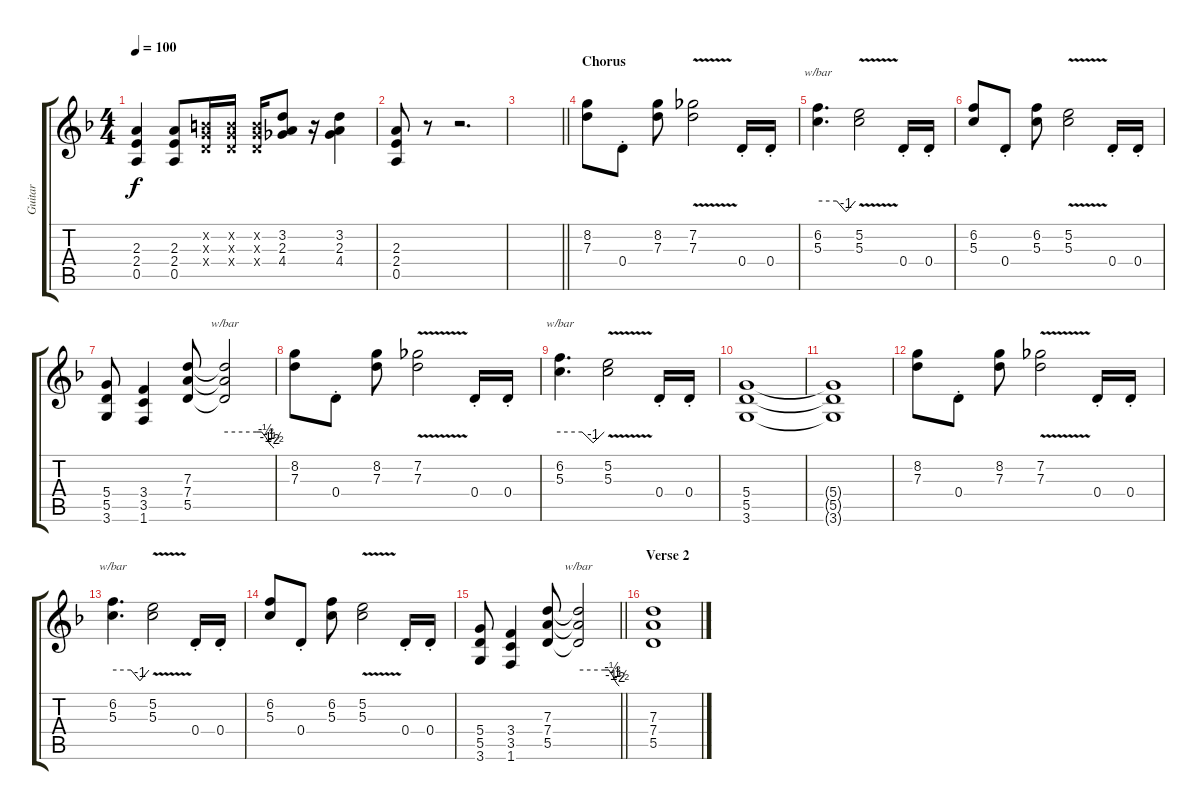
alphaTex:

\track ("Guitar" "Guitar") {instrument distortionguitar}
\staff {score tabs}
\tuning (E4 B3 G3 D3 A2 E2) {hide}
\ts (4 4)
\tempo 100
\clef g2
\ks dminor
(2.3 2.4 0.5).4{dy f} (2.3 2.4 0.5).8 (0.2{x} 0.3{x} 0.4{x}).16 (0.2{x} 0.3{x} 0.4{x}).16 (0.2{x} 0.3{x} 0.4{x}).16 (3.2 2.3 4.4).8 r.16 (3.2 2.3 4.4).4 |
(2.3 2.4 0.5).8 r.8 r.2{d} |
\barLineRight lightlight
|
\section ("" "Chorus")
(8.2 7.3).8 0.4{st}.8 (8.2 7.3).8 (7.2{v} 7.3{v}).2 0.4{st}.16 0.4{st}.16 |
(6.2 5.3).4{d tbe (custom default 0 0 30 0 45 -4 60 0)} (5.2{v} 5.3{v}).2 0.4{st}.16 0.4{st}.16 |
(6.2 5.3).8 0.4{st}.8 (6.2 5.3).8 (5.2{v} 5.3{v}).2 0.4{st}.16 0.4{st}.16 |
(5.4 5.5 3.6).8 (3.4 3.5 1.6).4 (7.3 7.4 5.5).8 (7.3{t} 7.4{t} 5.5{t}).2{tbe (custom default 0 0 39 0 45 0 50 -2 54 -4 57 -6 60 -8)} |
(8.2 7.3).8 0.4{st}.8 (8.2 7.3).8 (7.2{v} 7.3{v}).2 0.4{st}.16 0.4{st}.16 |
(6.2 5.3).4{d tbe (custom default 0 0 30 0 45 -4 60 0)} (5.2{v} 5.3{v}).2 0.4{st}.16 0.4{st}.16 |
(5.4 5.5 3.6).1 |
(5.4{t} 5.5{t} 3.6{t}).1 |
(8.2 7.3).8 0.4{st}.8 (8.2 7.3).8 (7.2{v} 7.3{v}).2 0.4{st}.16 0.4{st}.16 |
(6.2 5.3).4{d tbe (custom default 0 0 30 0 45 -4 60 0)} (5.2{v} 5.3{v}).2 0.4{st}.16 0.4{st}.16 |
(6.2 5.3).8 0.4{st}.8 (6.2 5.3).8 (5.2{v} 5.3{v}).2 0.4{st}.16 0.4{st}.16 |
\barLineRight lightlight
(5.4 5.5 3.6).8 (3.4 3.5 1.6).4 (7.3 7.4 5.5).8 (7.3{t} 7.4{t} 5.5{t}).2{tbe (custom default 0 0 39 0 45 0 50 -2 54 -4 57 -6 60 -8)} |
\section ("" "Verse 2")
(7.3 7.4 5.5).1
